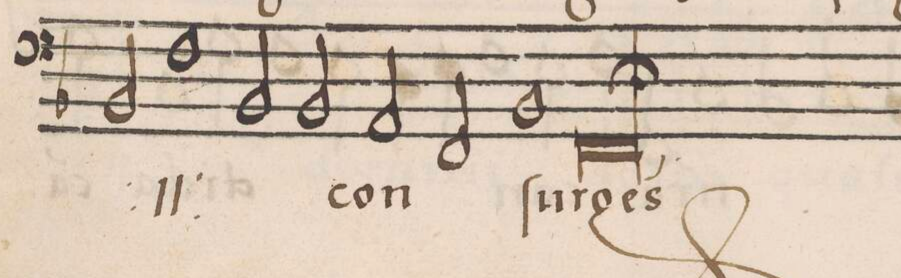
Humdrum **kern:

**kern	**text
*I"BASSVS	*
*clefF4	*
*k[b-]	*
*met(C)	*
*M2/1	*
2BB-/	-gens
1F	con-
=76-	=76-
2BB-/	-ſur-
2BB-/	-gens
*	*Xij
2AA/	con-
2FF/	.
=77-	=77-
1BB-	-ſur-
1FF;l/	-ge(n)s
==	==
*-	*-
